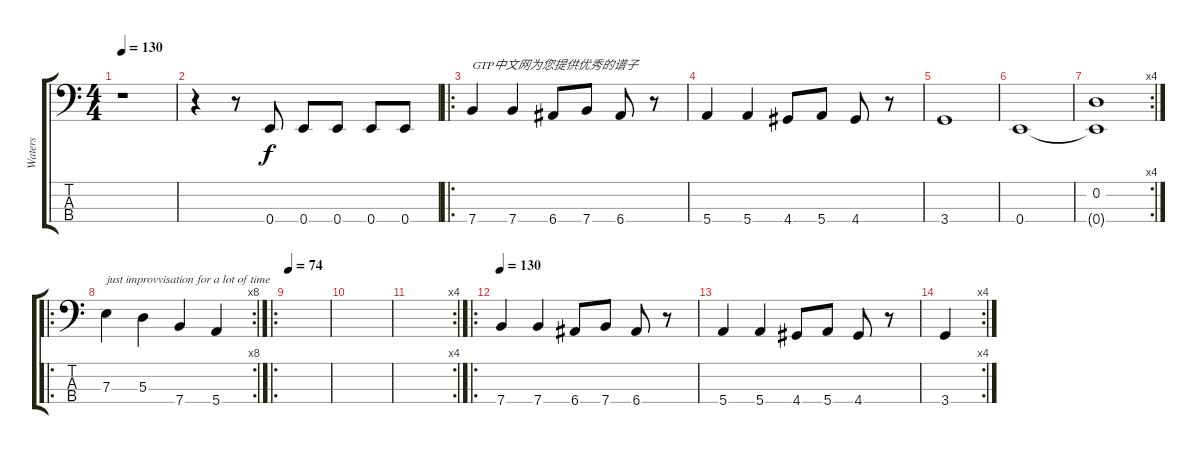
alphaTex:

\track ("Waters" "Waters") {instrument electricbasspick}
\staff {score tabs}
\tuning (G2 D2 A1 E1) {hide}
\ts (4 4)
\tempo 130
\clef f4
\ks c
r.1{dy f instrument electricbasspick} |
r.4 r.8 0.4.8 0.4.8 0.4.8 0.4.8 0.4.8 |
\ro
7.4.4{txt "GTP中文网为您提供优秀的谱子"} 7.4.4 6.4.8 7.4.8 6.4.8 r.8 |
5.4.4 5.4.4 4.4.8 5.4.8 4.4.8 r.8 |
3.4.1 |
0.4.1 |
\rc 4
(0.2 0.4{t}).1 |
\ro
\rc 8
7.3.4{txt "just improvvisation for a lot of time"} 5.3.4 7.4.4 5.4.4 |
\ro
\tempo 74
|
|
\rc 4
|
\ro
\tempo 130
7.4.4 7.4.4 6.4.8 7.4.8 6.4.8 r.8 |
5.4.4 5.4.4 4.4.8 5.4.8 4.4.8 r.8 |
\rc 4
3.4.4
